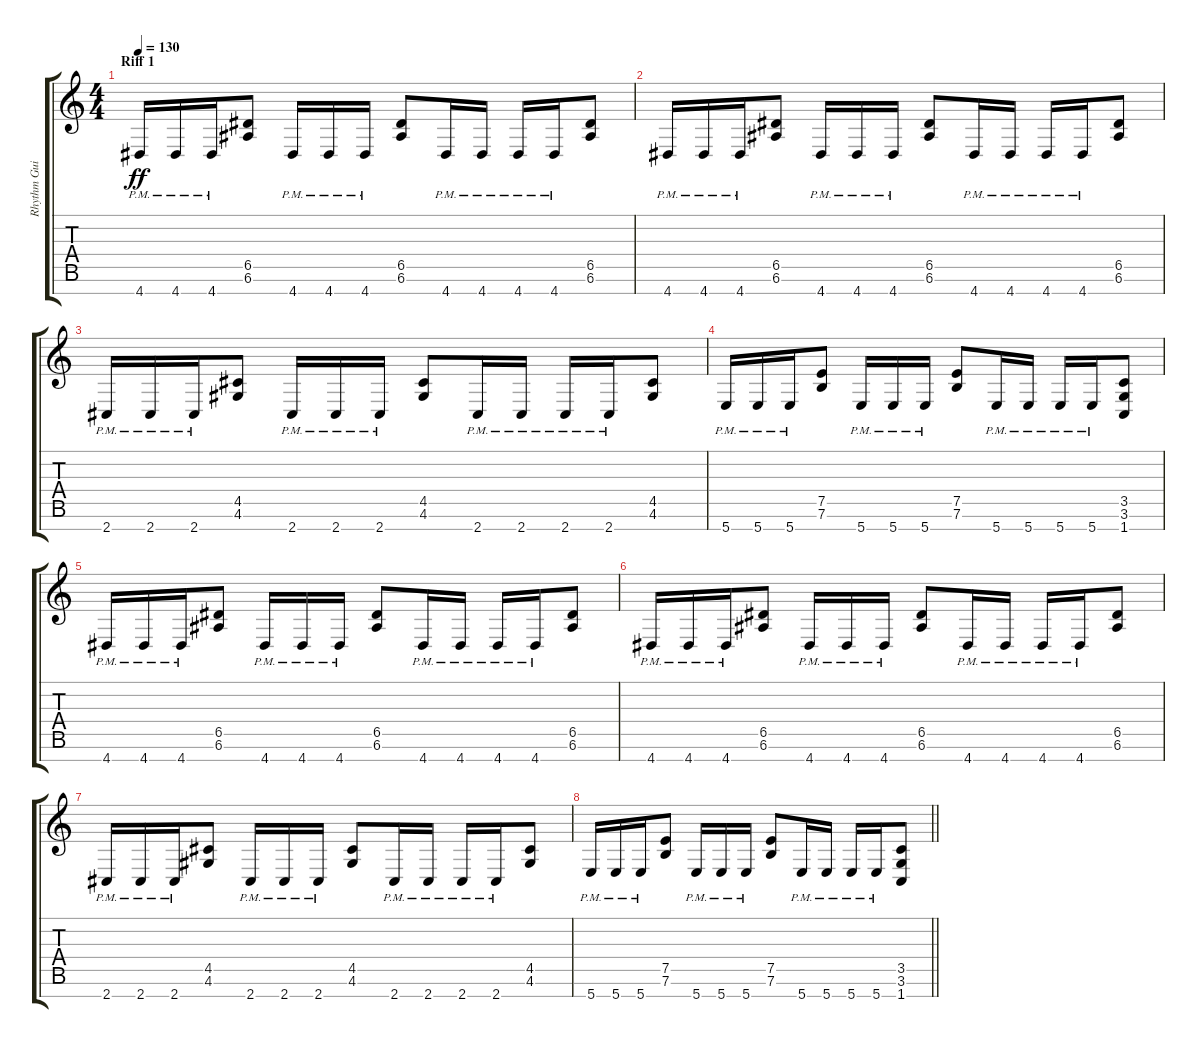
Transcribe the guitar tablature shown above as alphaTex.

\track ("Rhythm Guitar 2" "Rhythm Gui") {instrument overdrivenguitar}
\staff {score tabs}
\tuning (E4 B3 G3 D3 A2 E2 B1) {hide}
\ts (4 4)
\section ("" "Riff 1")
\tempo 130
\clef g2
\ks c
4.7{pm}.16{dy ff} 4.7{pm}.16 4.7{pm}.16 (6.5 6.6).8 4.7{pm}.16 4.7{pm}.16 4.7{pm}.16 (6.5 6.6).8 4.7{pm}.16 4.7{pm}.16 4.7{pm}.16 4.7{pm}.16 (6.5 6.6).8 |
4.7{pm}.16 4.7{pm}.16 4.7{pm}.16 (6.5 6.6).8 4.7{pm}.16 4.7{pm}.16 4.7{pm}.16 (6.5 6.6).8 4.7{pm}.16 4.7{pm}.16 4.7{pm}.16 4.7{pm}.16 (6.5 6.6).8 |
2.7{pm}.16 2.7{pm}.16 2.7{pm}.16 (4.5 4.6).8 2.7{pm}.16 2.7{pm}.16 2.7{pm}.16 (4.5 4.6).8 2.7{pm}.16 2.7{pm}.16 2.7{pm}.16 2.7{pm}.16 (4.5 4.6).8 |
5.7{pm}.16 5.7{pm}.16 5.7{pm}.16 (7.5 7.6).8 5.7{pm}.16 5.7{pm}.16 5.7{pm}.16 (7.5 7.6).8 5.7{pm}.16 5.7{pm}.16 5.7{pm}.16 5.7{pm}.16 (3.5 3.6 1.7).8 |
4.7{pm}.16 4.7{pm}.16 4.7{pm}.16 (6.5 6.6).8 4.7{pm}.16 4.7{pm}.16 4.7{pm}.16 (6.5 6.6).8 4.7{pm}.16 4.7{pm}.16 4.7{pm}.16 4.7{pm}.16 (6.5 6.6).8 |
4.7{pm}.16 4.7{pm}.16 4.7{pm}.16 (6.5 6.6).8 4.7{pm}.16 4.7{pm}.16 4.7{pm}.16 (6.5 6.6).8 4.7{pm}.16 4.7{pm}.16 4.7{pm}.16 4.7{pm}.16 (6.5 6.6).8 |
2.7{pm}.16 2.7{pm}.16 2.7{pm}.16 (4.5 4.6).8 2.7{pm}.16 2.7{pm}.16 2.7{pm}.16 (4.5 4.6).8 2.7{pm}.16 2.7{pm}.16 2.7{pm}.16 2.7{pm}.16 (4.5 4.6).8 |
\barLineRight lightlight
5.7{pm}.16 5.7{pm}.16 5.7{pm}.16 (7.5 7.6).8 5.7{pm}.16 5.7{pm}.16 5.7{pm}.16 (7.5 7.6).8 5.7{pm}.16 5.7{pm}.16 5.7{pm}.16 5.7{pm}.16 (3.5 3.6 1.7).8
